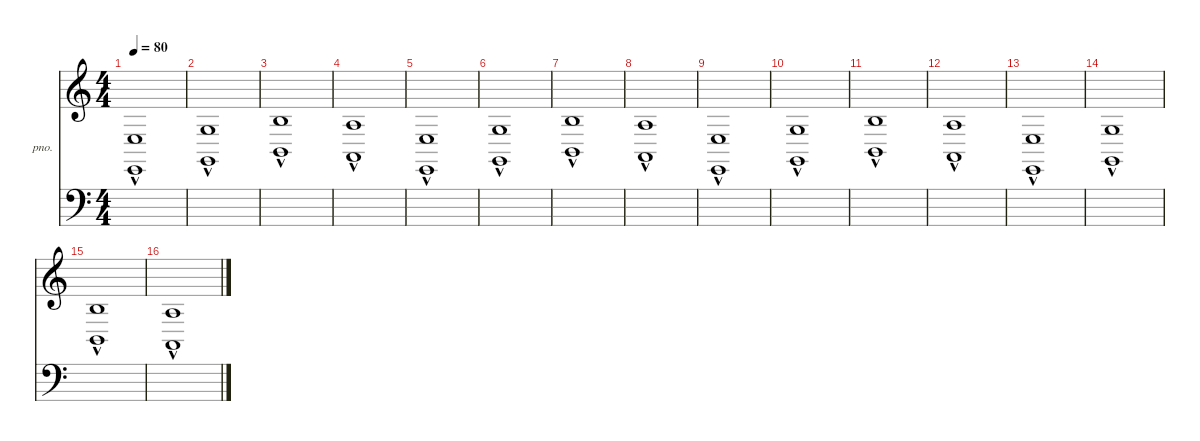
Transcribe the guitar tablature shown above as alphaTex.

\defaultSystemsLayout 4
\hideDynamics
\bracketExtendMode nobrackets
\firstSystemTrackNameOrientation horizontal
\otherSystemsTrackNameOrientation horizontal
\track ("Acoustic Piano" "pno.") {instrument acousticgrandpiano}
\staff {score}
\tuning (E4 B3 G3 D3 A2 E2)
\ts (4 4)
\tempo 80
\clef g2
\ks c
(0.6{hac} 2.4).1{dy mf beam Up} |
(3.6{hac} 0.3).1{beam Up} |
(7.6{hac} 0.2).1{beam Up} |
(5.6{hac} 2.3).1{beam Up} |
(0.6{hac} 2.4).1{beam Up} |
(3.6{hac} 0.3).1{beam Up} |
(7.6{hac} 0.2).1{beam Up} |
(5.6{hac} 2.3).1{beam Up} |
(0.6{hac} 2.4).1{beam Up} |
(3.6{hac} 0.3).1{beam Up} |
(7.6{hac} 0.2).1{beam Up} |
(5.6{hac} 2.3).1{beam Up} |
(0.6{hac} 2.4).1{beam Up} |
(3.6{hac} 0.3).1{beam Up} |
(7.6{hac} 0.2).1{beam Up} |
(5.6{hac} 2.3).1{beam Up}
\staff {score}
\tuning (G2 D2 A1 E1 B0)
\clef f4
\ottava regular
\simile none
\ks c
|
|
|
|
|
|
|
|
|
|
|
|
|
|
|
